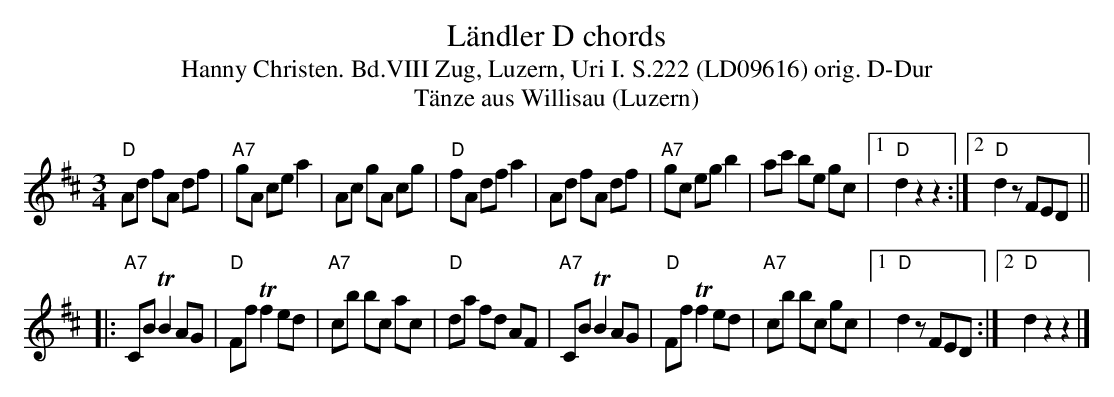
X:1
T: Ländler D chords
T:Hanny Christen. Bd.VIII Zug, Luzern, Uri I. S.222 (LD09616) orig. D-Dur
T: T\"anze aus Willisau (Luzern)
M:3/4
L:1/8
K:D %%MIDI gchordon
"D"Ad fA df | "A7"gA ce a2 | Ac gA cg | "D"fA df a2 |\
  Ad fA df | "A7"gc eg b2 | ac' be gc |1 "D"d2z2z2 :|2 "D"d2 zFED ||
|: "A7"CB TB2 AG | "D"Ff Tf2 ed | "A7"cb bc ac | "D"da fd AF |\
  "A7"CB TB2 AG | "D"Ff Tf2 ed | "A7"cb bc gc |1 "D"d2 zFED :|2 "D"d2z2z2 |]
